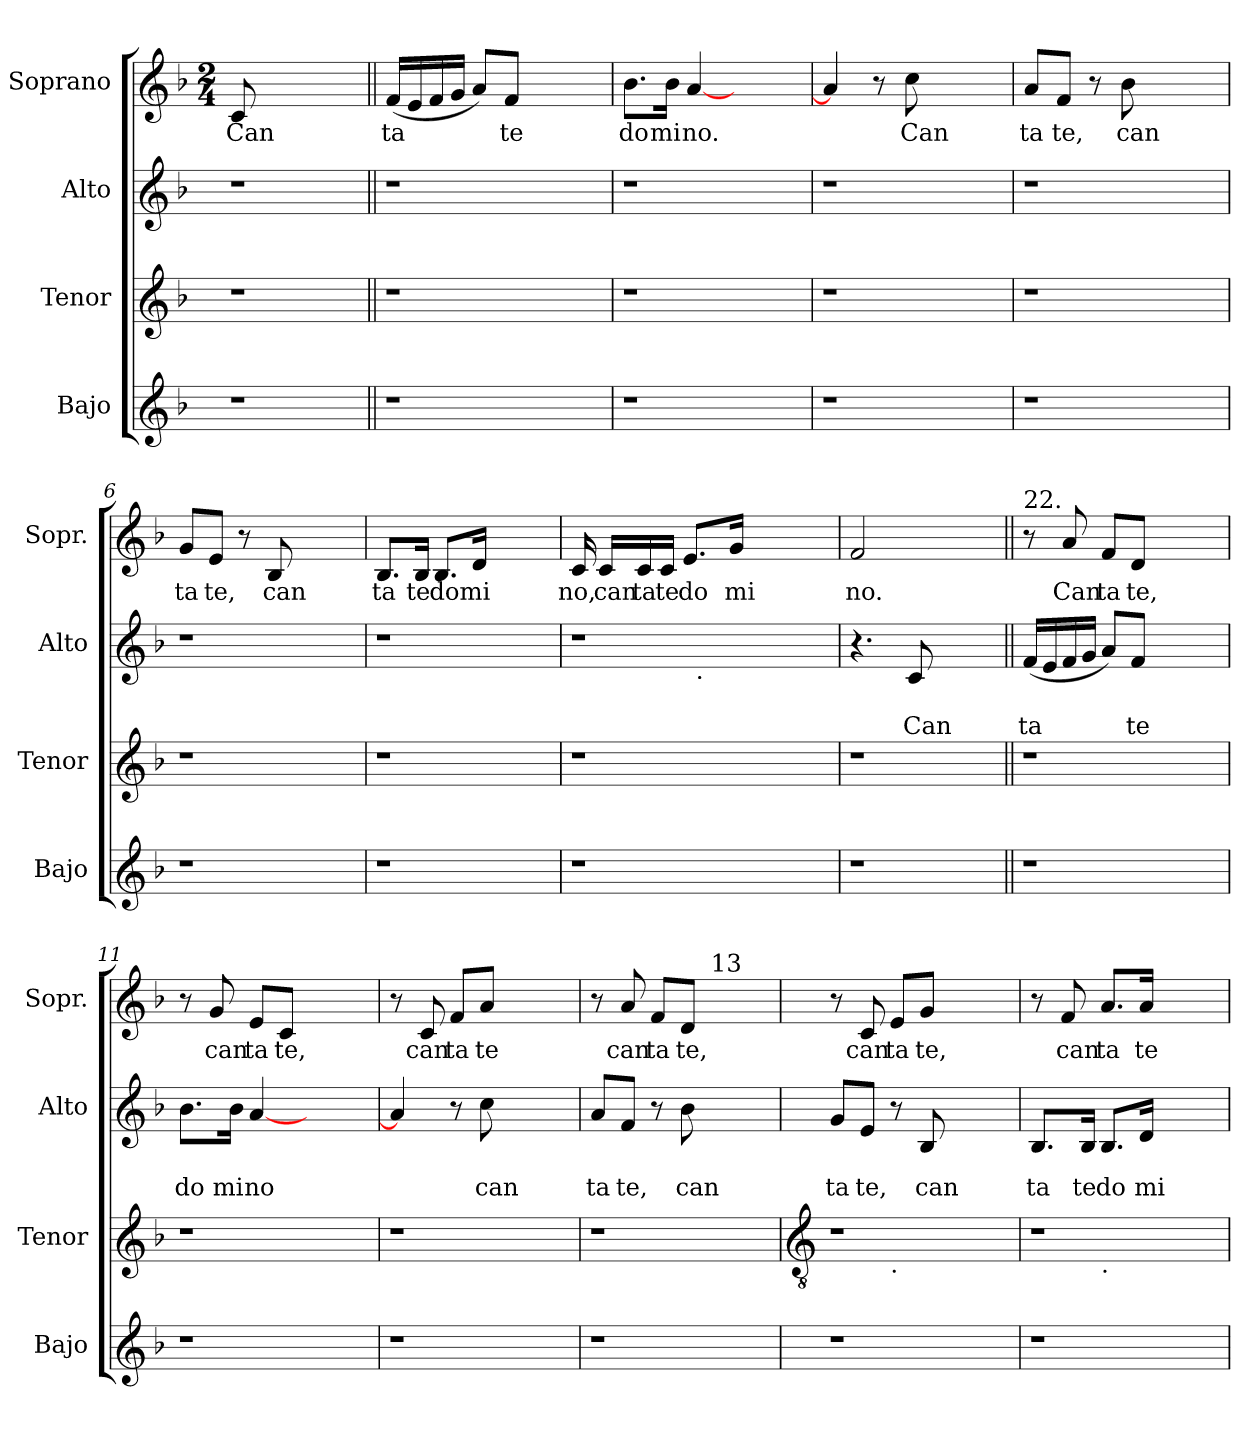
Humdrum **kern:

**kern	**kern	**kern	**text	**text	**kern	**text
*part4	*part3	*part2	*part2	*part2	*part1	*part1
*staff4	*staff3	*staff2	*staff2	*staff2	*staff1	*staff1
*I"Bajo	*I"Tenor	*I"Alto	*	*	*I"Soprano	*
*I'Bajo	*I'Tenor	*I'Alto	*	*	*I'Sopr.	*
*clefG2	*clefG2	*clefG2	*	*	*clefG2	*
*k[b-]	*k[b-]	*k[b-]	*	*	*k[b-]	*
*F:	*F:	*F:	*	*	*F:	*
*	*	*	*	*	*M2/4	*
=1	=1	=1	=1	=1	=1	=1
!	!	!	!	!	!	!LO:LY:b
1r	1r	1r	.	.	8c/	Can
.	.	.	.	.	2..ryy	.
=2||	=2||	=2||	=2||	=2||	=2||	=2||
!	!	!	!	!	!	!LO:LY:b
1r	1r	1r	.	.	(<16f/LL	ta
.	.	.	.	.	16e/	.
.	.	.	.	.	16f/	.
.	.	.	.	.	16g/JJ	.
.	.	.	.	.	8a/L)	.
!	!	!	!	!	!	!LO:LY:b
.	.	.	.	.	8f/J	te
.	.	.	.	.	2ryy	.
=3	=3	=3	=3	=3	=3	=3
!	!	!	!	!	!	!LO:LY:b
1r	1r	1r	.	.	8.b-\L	do
!	!	!	!	!	!	!LO:LY:b
.	.	.	.	.	16b-\Jk	mi
!	!	!	!	!	!	!LO:LY:b
.	.	.	.	.	[<4a/	no.
.	.	.	.	.	2ryy	.
=4	=4	=4	=4	=4	=4	=4
1r	1r	1r	.	.	4a/]	.
.	.	.	.	.	8r	.
!	!	!	!	!	!	!LO:LY:b
.	.	.	.	.	8cc\	Can
.	.	.	.	.	2ryy	.
=5	=5	=5	=5	=5	=5	=5
!	!	!	!	!	!	!LO:LY:b
1r	1r	1r	.	.	8a/L	ta
!	!	!	!	!	!	!LO:LY:b
.	.	.	.	.	8f/J	te,
.	.	.	.	.	8r	.
!	!	!	!	!	!	!LO:LY:b
.	.	.	.	.	8b-\	can
.	.	.	.	.	2ryy	.
=6	=6	=6	=6	=6	=6	=6
!	!	!	!	!	!	!LO:LY:b
1r	1r	1r	.	.	8g/L	ta
!	!	!	!	!	!	!LO:LY:b
.	.	.	.	.	8e/J	te,
.	.	.	.	.	8r	.
!	!	!	!	!	!	!LO:LY:b
.	.	.	.	.	8B-/	can
.	.	.	.	.	2ryy	.
=7	=7	=7	=7	=7	=7	=7
!	!	!	!	!	!	!LO:LY:b
1r	1r	1r	.	.	8.B-/L	ta
!	!	!	!	!	!	!LO:LY:b
.	.	.	.	.	16B-/Jk	te
!	!	!	!	!	!	!LO:LY:b
.	.	.	.	.	8.B-/L	domi
.	.	.	.	.	16d/Jk	.
.	.	.	.	.	2ryy	.
!!LO:LB:g=z
=8	=8	=8	=8	=8	=8	=8
!	!	!	!	!	!	!LO:LY:b
*	*	*^	*	*	*	*
1r	1r	1r	4ryy	.	.	16c/	no,
!	!	!	!	!	!	!	!LO:LY:b
.	.	.	.	.	.	16c/LL	can
!	!	!	!	!	!	!	!LO:LY:b
.	.	.	.	.	.	16c/	ta
!	!	!	!	!	!	!	!LO:LY:b
.	.	.	.	.	.	16c/JJ	te
!	!	!	!	!	!	!	!LO:LY:b
.	.	.	32ryy	.	.	8.e/L	do
!	!	!	!LO:TX:b:t=·	!	!	!	!
.	.	.	2ryy	.	.	.	.
!	!	!	!	!	!	!	!LO:LY:b
.	.	.	.	.	.	16g/Jk	mi
.	.	.	.	.	.	2ryy	.
.	.	.	8..ryy	.	.	.	.
=9	=9	=9	=9	=9	=9	=9	=9
!	!	!	!	!	!	!	!LO:LY:b
*	*	*v	*v	*	*	*	*
1r	1r	4.r	.	.	2f/	no.
!	!	!	!	!LO:LY:b	!	!
.	.	8c/	.	Can	.	.
.	.	2ryy	.	.	2ryy	.
=10||	=10||	=10||	=10||	=10||	=10||	=10||
!	!	!	!	!	!LO:TX:a:t=22.	!
!	!	!	!	!LO:LY:b	!	!
1r	1r	(<16f/LL	.	ta	8r	.
.	.	16e/	.	.	.	.
!	!	!	!	!	!	!LO:LY:b
.	.	16f/	.	.	8a/	Can
.	.	16g/JJ	.	.	.	.
!	!	!	!	!	!	!LO:LY:b
.	.	8a/L)	.	.	8f/L	ta
!	!	!	!	!LO:LY:b	!	!LO:LY:b
.	.	8f/J	.	te	8d/J	te,
.	.	2ryy	.	.	2ryy	.
=11	=11	=11	=11	=11	=11	=11
!	!	!	!	!LO:LY:b	!	!
1r	1r	8.b-\L	.	do	8r	.
!	!	!	!	!	!	!LO:LY:b
.	.	.	.	.	8g/	can
!	!	!	!	!LO:LY:b	!	!
.	.	16b-\Jk	.	mi	.	.
!	!	!	!	!LO:LY:b	!	!LO:LY:b
.	.	[<4a/	.	no	8e/L	ta
!	!	!	!	!	!	!LO:LY:b
.	.	.	.	.	8c/J	te,
.	.	2ryy	.	.	2ryy	.
=12	=12	=12	=12	=12	=12	=12
1r	1r	4a/]	.	.	8r	.
!	!	!	!	!	!	!LO:LY:b
.	.	.	.	.	8c/	can
!	!	!	!	!	!	!LO:LY:b
.	.	8r	.	.	8f/L	ta
!	!	!	!	!LO:LY:b	!	!LO:LY:b
.	.	8cc\	.	can	8a/J	te
.	.	2ryy	.	.	2ryy	.
=13	=13	=13	=13	=13	=13	=13
!	!	!	!	!LO:LY:b	!	!
1r	1r	8a/L	.	ta	8r	.
!	!	!	!	!LO:LY:b	!	!LO:LY:b
.	.	8f/J	.	te,	8a/	can
!	!	!	!	!	!	!LO:LY:b
.	.	8r	.	.	8f/L	ta
!	!	!	!	!LO:LY:b	!	!LO:LY:b
.	.	8b-\	.	can	8d/J	te,
!	!	!	!	!	!LO:TX:a:t=13	!
.	.	2ryy	.	.	2ryy	.
!!LO:LB:g=z
=14	=14	=14	=14	=14	=14	=14
*	*clefGv2	*	*	*	*	*
!	!	!	!	!LO:LY:b	!	!
*	*^	*	*	*	*	*
1r	1r	4ryy	8g/L	.	ta	8r	.
!	!	!	!	!	!LO:LY:b	!	!LO:LY:b
.	.	.	8e/J	.	te,	8c/	can
!	!	!LO:TX:b:t=·	!	!	!	!	!
!	!	!	!	!	!	!	!LO:LY:b
.	.	2.ryy	8r	.	.	8e/L	ta
!	!	!	!	!	!LO:LY:b	!	!LO:LY:b
.	.	.	8B-/	.	can	8g/J	te,
.	.	.	2ryy	.	.	2ryy	.
=15	=15	=15	=15	=15	=15	=15	=15
!	!	!	!	!	!LO:LY:b	!	!
1r	1r	4ryy	8.B-/L	.	ta	8r	.
!	!	!	!	!	!	!	!LO:LY:b
.	.	.	.	.	.	8f/	can
!	!	!	!	!	!LO:LY:b	!	!
.	.	.	16B-/Jk	.	te	.	.
!	!	!LO:TX:b:t=·	!	!	!	!	!
!	!	!	!	!	!LO:LY:b	!	!LO:LY:b
.	.	2.ryy	8.B-/L	.	do	8.a/L	ta
!	!	!	!	!	!LO:LY:b	!	!LO:LY:b
.	.	.	16d/Jk	.	mi	16a/Jk	te
.	.	.	2ryy	.	.	2ryy	.
*	*v	*v	*	*	*	*	*
=	=	=	=	=	=	=
*-	*-	*-	*-	*-	*-	*-
